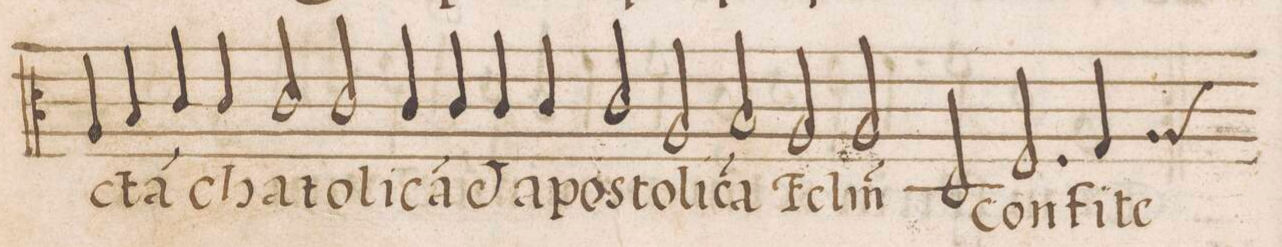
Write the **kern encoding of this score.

**kern	**text
*I"ALTVS	*
*clefC3	*
*k[]	*
*met(C|)	*
*M2/1	*
4A/	-cta(m)
4B/	cha-
4c/	-tho-
4c/	-li-
2c/	-ca(m)
2c/	e(t)
=119-	=119-
4c/	a-
4c/	-po-
4c/	-sto-
4c/	-li-
2c/	-ca(m)
2A/	Ec-
=120-	=120-
2B/	-(c)l(e-
2A/	-si-
2A/	-a)m
2D/	con-
=121-	=121-
2.F/	-fi-
*custos:A	*
4G/	-te-
*-	*-
